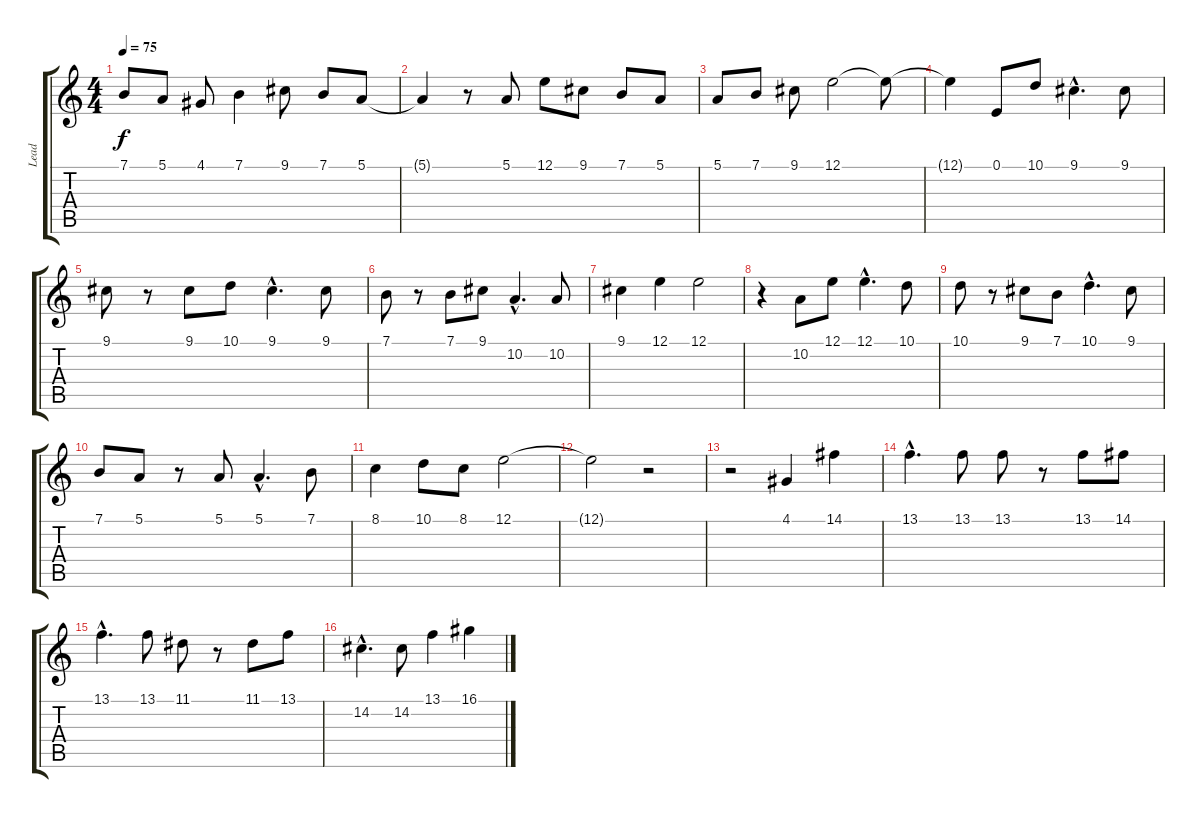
\track ("Lead" "Lead") {instrument flute}
\staff {score tabs}
\tuning (E4 B3 G3 D3 A2 E2) {hide}
\ts (4 4)
\tempo 75
\clef g2
\ks c
7.1{t}.8{dy f} 5.1.8 4.1.8 7.1.4 9.1.8 7.1.8 5.1.8 |
5.1{t}.4 r.8 5.1.8 12.1.8 9.1.8 7.1.8 5.1.8 |
5.1.8 7.1.8 9.1.8 12.1.2 12.1{t}.8 |
12.1{t}.4 0.1.8 10.1.8 9.1{hac}.4{d} 9.1.8 |
9.1.8 r.8 9.1.8 10.1.8 9.1{hac}.4{d} 9.1.8 |
7.1.8 r.8 7.1.8 9.1.8 10.2{hac}.4{d} 10.2.8 |
9.1.4 12.1.4 12.1.2 |
r.4 10.2.8 12.1.8 12.1{hac}.4{d} 10.1.8 |
10.1.8 r.8 9.1.8 7.1.8 10.1{hac}.4{d} 9.1.8 |
7.1.8 5.1.8 r.8 5.1.8 5.1{hac}.4{d} 7.1.8 |
8.1.4 10.1.8 8.1.8 12.1.2 |
12.1{t}.2 r.2 |
r.2 4.1.4 14.1.4 |
13.1{hac}.4{d} 13.1.8 13.1.8 r.8 13.1.8 14.1.8 |
13.1{hac}.4{d} 13.1.8 11.1.8 r.8 11.1.8 13.1.8 |
14.2{hac}.4{d} 14.2.8 13.1.4 16.1.4
